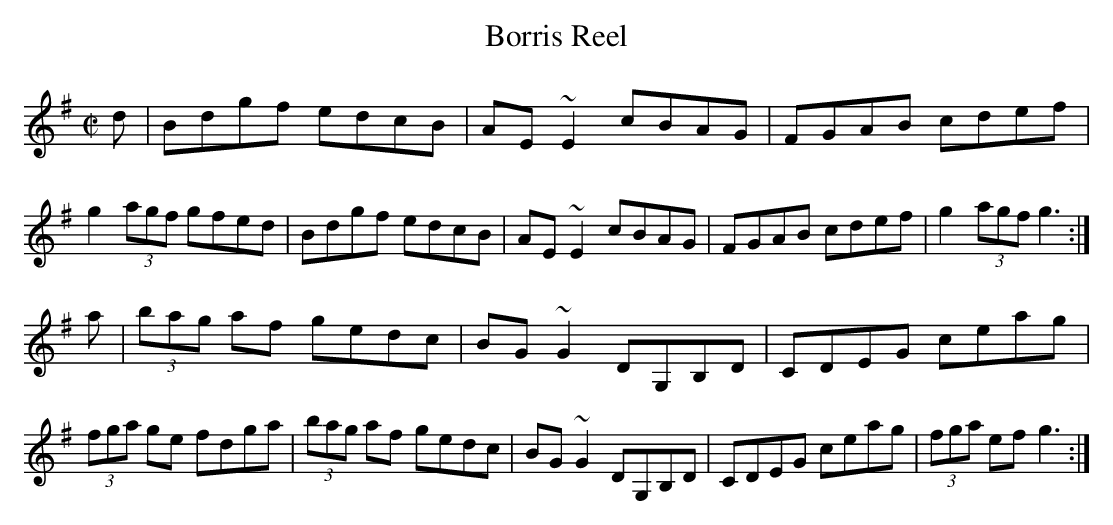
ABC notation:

X:1.1
T:Borris Reel
M:C|
K:G
d|Bdgf edcB|AE~E2 cBAG|FGAB cdef|g2(3agf gfed|           Bdgf edcB|AE~E2 cBAG|FGAB cdef|g2(3agf g3:|
a|(3bag af gedc|BG~G2 DG,B,D|CDEG ceag|(3fga ge fdga|    (3bag af gedc|BG~G2 DG,B,D|CDEG ceag|(3fga ef g3:|
